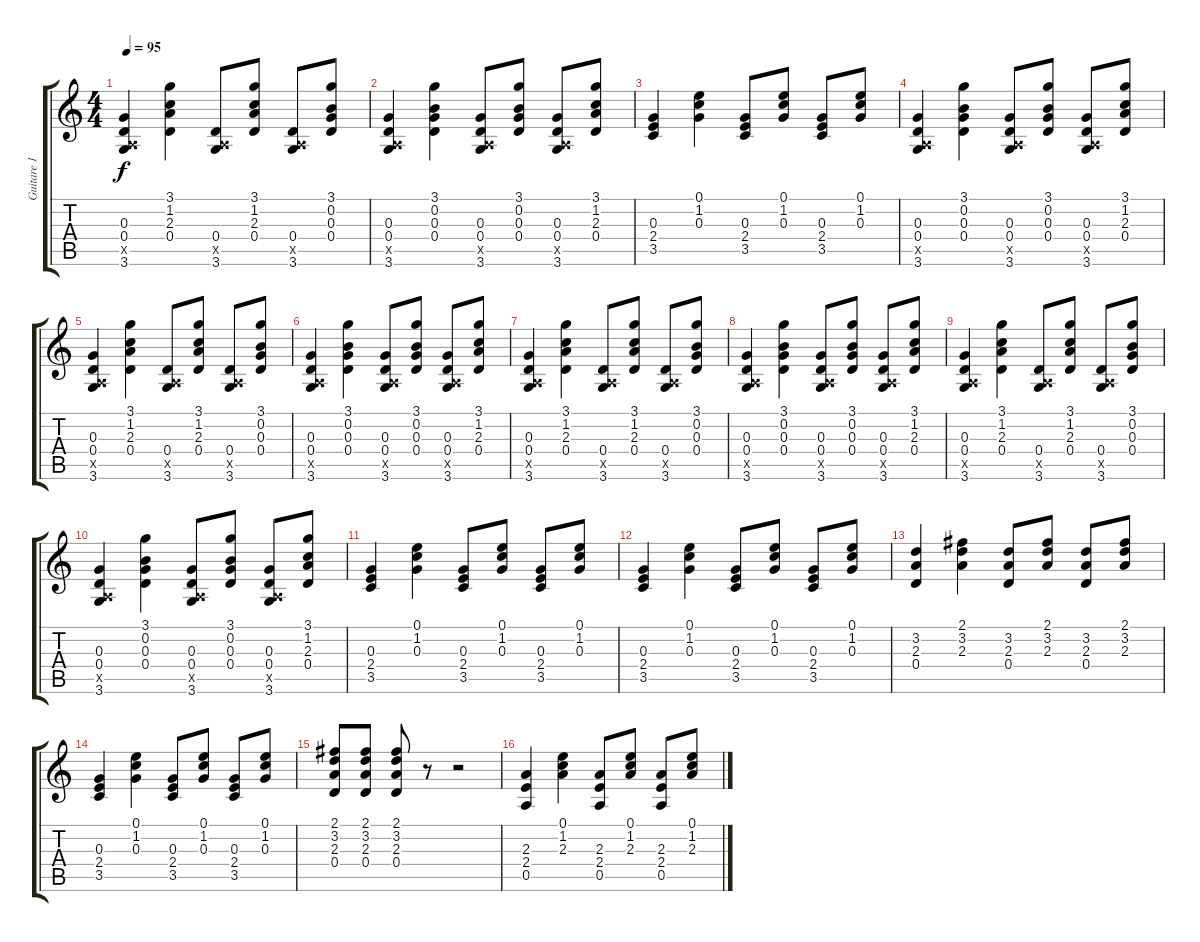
\track ("Guitare 1" "Guitare 1") {instrument overdrivenguitar}
\staff {score tabs}
\tuning (E4 B3 G3 D3 A2 E2) {hide}
\ts (4 4)
\tempo 95
\clef g2
\ks c
(0.3 0.4 0.5{x} 3.6).4{dy f} (3.1 1.2 2.3 0.4).4 (0.4 0.5{x} 3.6).8 (3.1 1.2 2.3 0.4).8 (0.4 0.5{x} 3.6).8 (3.1 0.2 0.3 0.4).8 |
(0.3 0.4 0.5{x} 3.6).4 (3.1 0.2 0.3 0.4).4 (0.3 0.4 0.5{x} 3.6).8 (3.1 0.2 0.3 0.4).8 (0.3 0.4 0.5{x} 3.6).8 (3.1 1.2 2.3 0.4).8 |
(0.3 2.4 3.5).4 (0.1 1.2 0.3).4 (0.3 2.4 3.5).8 (0.1 1.2 0.3).8 (0.3 2.4 3.5).8 (0.1 1.2 0.3).8 |
(0.3 0.4 0.5{x} 3.6).4 (3.1 0.2 0.3 0.4).4 (0.3 0.4 0.5{x} 3.6).8 (3.1 0.2 0.3 0.4).8 (0.3 0.4 0.5{x} 3.6).8 (3.1 1.2 2.3 0.4).8 |
(0.3 0.4 0.5{x} 3.6).4 (3.1 1.2 2.3 0.4).4 (0.4 0.5{x} 3.6).8 (3.1 1.2 2.3 0.4).8 (0.4 0.5{x} 3.6).8 (3.1 0.2 0.3 0.4).8 |
(0.3 0.4 0.5{x} 3.6).4 (3.1 0.2 0.3 0.4).4 (0.3 0.4 0.5{x} 3.6).8 (3.1 0.2 0.3 0.4).8 (0.3 0.4 0.5{x} 3.6).8 (3.1 1.2 2.3 0.4).8 |
(0.3 0.4 0.5{x} 3.6).4 (3.1 1.2 2.3 0.4).4 (0.4 0.5{x} 3.6).8 (3.1 1.2 2.3 0.4).8 (0.4 0.5{x} 3.6).8 (3.1 0.2 0.3 0.4).8 |
(0.3 0.4 0.5{x} 3.6).4 (3.1 0.2 0.3 0.4).4 (0.3 0.4 0.5{x} 3.6).8 (3.1 0.2 0.3 0.4).8 (0.3 0.4 0.5{x} 3.6).8 (3.1 1.2 2.3 0.4).8 |
(0.3 0.4 0.5{x} 3.6).4 (3.1 1.2 2.3 0.4).4 (0.4 0.5{x} 3.6).8 (3.1 1.2 2.3 0.4).8 (0.4 0.5{x} 3.6).8 (3.1 0.2 0.3 0.4).8 |
(0.3 0.4 0.5{x} 3.6).4 (3.1 0.2 0.3 0.4).4 (0.3 0.4 0.5{x} 3.6).8 (3.1 0.2 0.3 0.4).8 (0.3 0.4 0.5{x} 3.6).8 (3.1 1.2 2.3 0.4).8 |
(0.3 2.4 3.5).4 (0.1 1.2 0.3).4 (0.3 2.4 3.5).8 (0.1 1.2 0.3).8 (0.3 2.4 3.5).8 (0.1 1.2 0.3).8 |
(0.3 2.4 3.5).4 (0.1 1.2 0.3).4 (0.3 2.4 3.5).8 (0.1 1.2 0.3).8 (0.3 2.4 3.5).8 (0.1 1.2 0.3).8 |
(3.2 2.3 0.4).4 (2.1 3.2 2.3).4 (3.2 2.3 0.4).8 (2.1 3.2 2.3).8 (3.2 2.3 0.4).8 (2.1 3.2 2.3).8 |
(0.3 2.4 3.5).4 (0.1 1.2 0.3).4 (0.3 2.4 3.5).8 (0.1 1.2 0.3).8 (0.3 2.4 3.5).8 (0.1 1.2 0.3).8 |
(2.1 3.2 2.3 0.4).8 (2.1 3.2 2.3 0.4).8 (2.1 3.2 2.3 0.4).8 r.8 r.2 |
(2.3 2.4 0.5).4 (0.1 1.2 2.3).4 (2.3 2.4 0.5).8 (0.1 1.2 2.3).8 (2.3 2.4 0.5).8 (0.1 1.2 2.3).8
